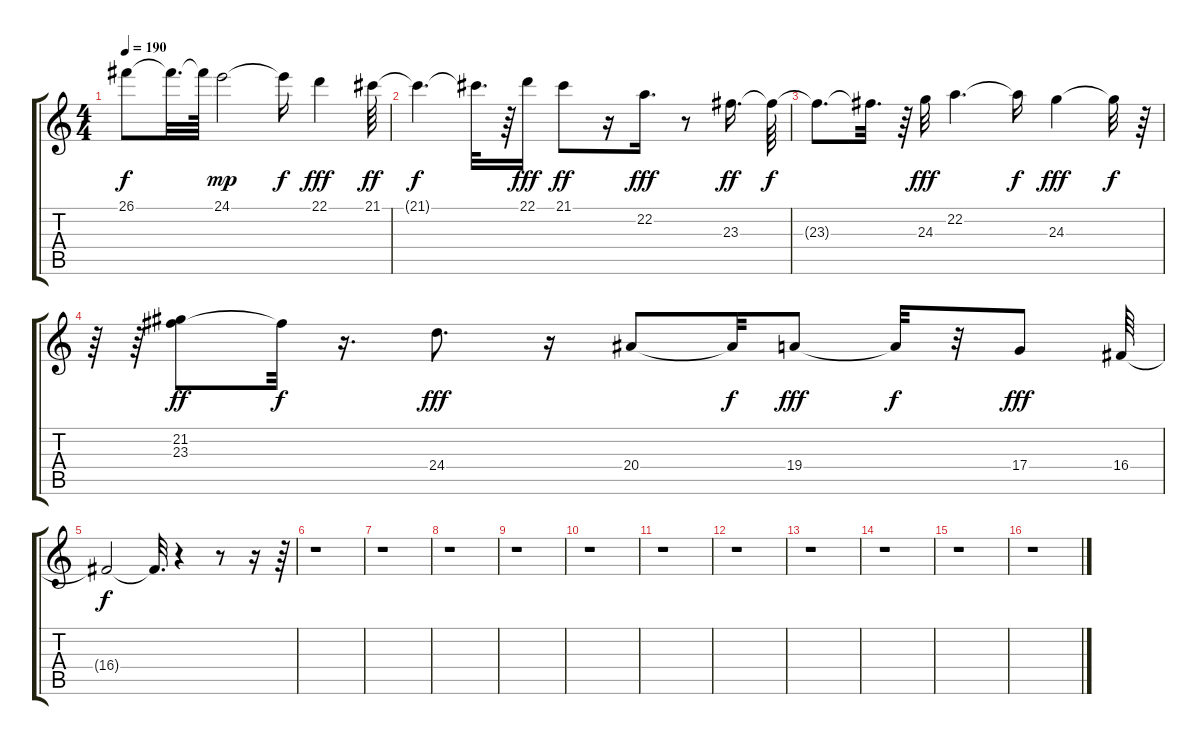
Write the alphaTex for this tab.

\track "" {instrument piccolo}
\staff {score tabs}
\tuning (E4 B3 G3 D3 A2 E2) {hide}
\ts (4 4)
\tempo 190
\clef g2
\ks c
26.1{t}.8{dy f} 26.1{t}.32{d} 26.1{t}.64 24.1.2{dy mp} 24.1{t}.16{dy f} 22.1.4{dy fff} 21.1.64{dy ff} |
21.1{t}.4{d dy f} 21.1{t}.32{d} r.64 22.1.16{dy fff} 21.1.8{dy ff} r.16 22.2.16{d dy fff} r.8 23.3.16{d dy ff} 23.3{t}.64{dy f} |
23.3{t}.8{d} 23.3{t}.32{d} r.64 24.3.32{dy fff} 22.2.4{d} 22.2{t}.16{dy f} 24.3.4{dy fff} 24.3{t}.32{dy f} r.64 |
r.64 r.64 (21.2 23.3).8{dy ff} 23.3{t}.32{dy f} r.16{d} 24.4.8{d dy fff} r.16 20.4.8 20.4{t}.32{dy f} 19.4.8{dy fff} 19.4{t}.32{dy f} r.32 17.4.8{dy fff} 16.4.64 |
16.4{t}.2{dy f} 16.4{t}.32{d} r.4 r.8 r.16 r.64 |
r.1 |
r.1 |
r.1 |
r.1 |
r.1 |
r.1 |
r.1 |
r.1 |
r.1 |
r.1 |
r.1
